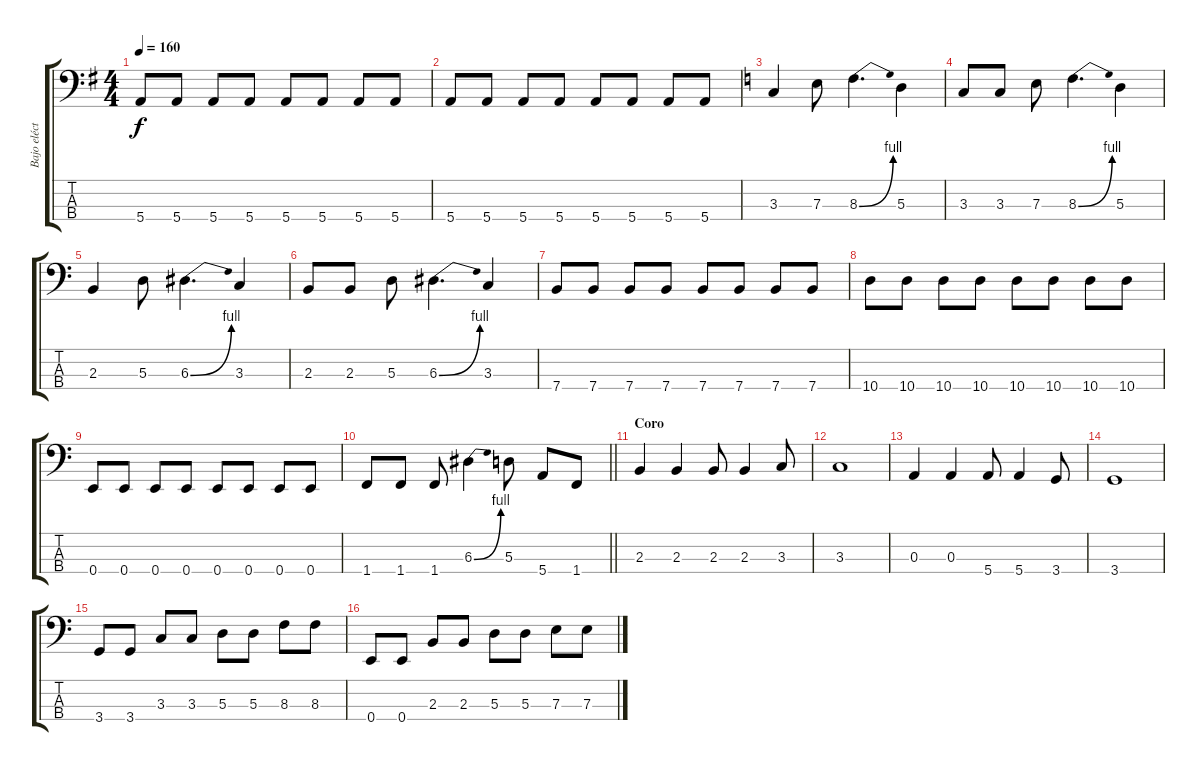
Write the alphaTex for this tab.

\track ("Bajo eléctrico" "Bajo eléct") {instrument electricbassfinger}
\staff {score tabs}
\tuning (G2 D2 A1 E1) {hide}
\ts (4 4)
\tempo 160
\clef f4
\ks g
5.4.8{dy f} 5.4.8 5.4.8 5.4.8 5.4.8 5.4.8 5.4.8 5.4.8 |
5.4.8 5.4.8 5.4.8 5.4.8 5.4.8 5.4.8 5.4.8 5.4.8 |
\ks c
3.3.4 7.3.8 8.3{be (bend 0 0 60 4)}.4{d} 5.3.4 |
3.3.8 3.3.8 7.3.8 8.3{be (bend 0 0 60 4)}.4{d} 5.3.4 |
2.3.4 5.3.8 6.3{be (bend 0 0 60 4)}.4{d} 3.3.4 |
2.3.8 2.3.8 5.3.8 6.3{be (bend 0 0 60 4)}.4{d} 3.3.4 |
7.4.8 7.4.8 7.4.8 7.4.8 7.4.8 7.4.8 7.4.8 7.4.8 |
10.4.8 10.4.8 10.4.8 10.4.8 10.4.8 10.4.8 10.4.8 10.4.8 |
0.4.8 0.4.8 0.4.8 0.4.8 0.4.8 0.4.8 0.4.8 0.4.8 |
\barLineRight lightlight
1.4.8 1.4.8 1.4.8 6.3{be (bend 0 0 60 4)}.4 5.3.8 5.4.8 1.4.8 |
\section ("" "Coro")
2.3.4 2.3.4 2.3.8 2.3.4 3.3.8 |
3.3.1 |
0.3.4 0.3.4 5.4.8 5.4.4 3.4.8 |
3.4.1 |
3.4.8 3.4.8 3.3.8 3.3.8 5.3.8 5.3.8 8.3.8 8.3.8 |
0.4.8 0.4.8 2.3.8 2.3.8 5.3.8 5.3.8 7.3.8 7.3.8
